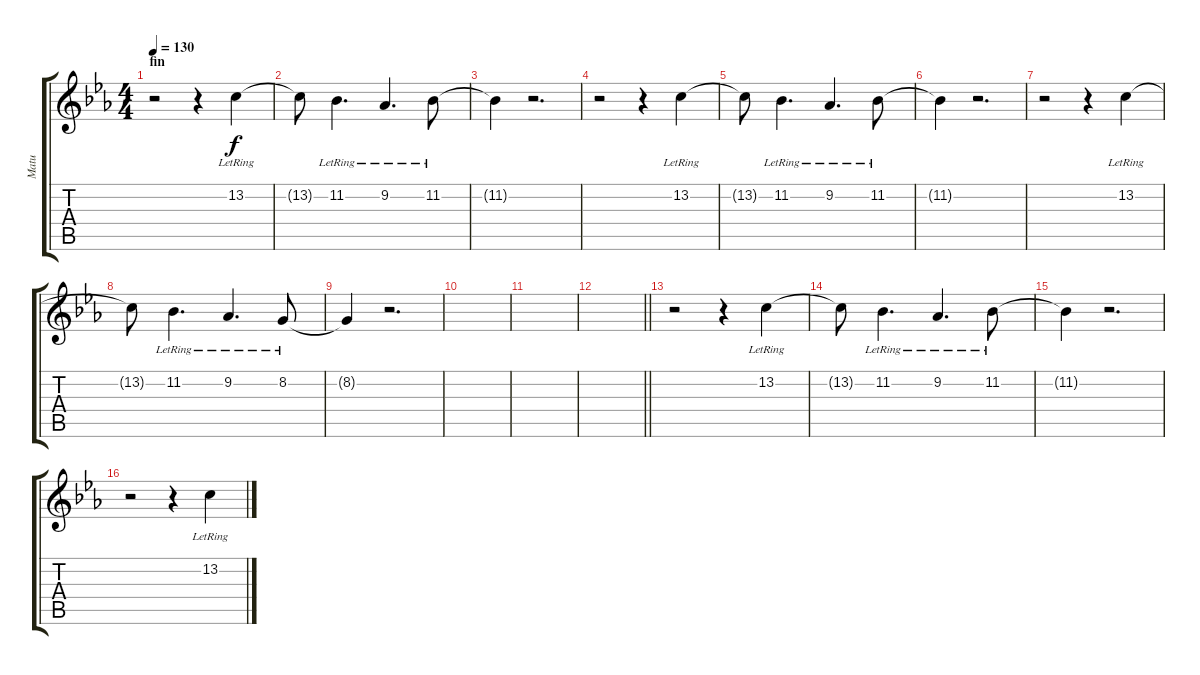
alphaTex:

\track ("Matu " "Matu ") {instrument fx5brightness}
\staff {score tabs}
\tuning (E4 B3 G3 D3 A2 E2) {hide}
\ts (4 4)
\section ("" "fin")
\tempo 130
\clef g2
\ks eb
r.2{dy f} r.4 13.2{lr}.4 |
13.2{t}.8 11.2{lr}.4{d} 9.2{lr}.4{d} 11.2{lr}.8 |
11.2{t}.4 r.2{d} |
r.2 r.4 13.2{lr}.4 |
13.2{t}.8 11.2{lr}.4{d} 9.2{lr}.4{d} 11.2{lr}.8 |
11.2{t}.4 r.2{d} |
r.2 r.4 13.2{lr}.4 |
13.2{t}.8 11.2{lr}.4{d} 9.2{lr}.4{d} 8.2{lr}.8 |
8.2{t}.4 r.2{d} |
|
|
\barLineRight lightlight
|
r.2 r.4 13.2{lr}.4 |
13.2{t}.8 11.2{lr}.4{d} 9.2{lr}.4{d} 11.2{lr}.8 |
11.2{t}.4 r.2{d} |
r.2 r.4 13.2{lr}.4
